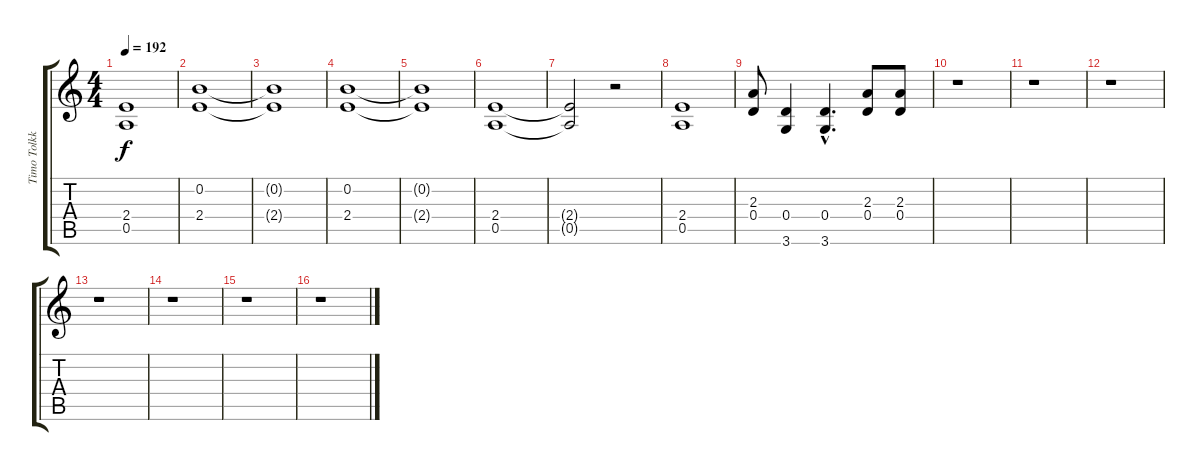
\track ("Timo Tolkki" "Timo Tolkk") {instrument distortionguitar}
\staff {score tabs}
\tuning (E4 B3 G3 D3 A2 E2) {hide}
\ts (4 4)
\tempo 192
\clef g2
\ks c
(2.4{t} 0.5{t}).1{dy f} |
(0.2 2.4).1 |
(0.2{t} 2.4{t}).1 |
(0.2 2.4).1 |
(0.2{t} 2.4{t}).1 |
(2.4 0.5).1 |
(2.4{t} 0.5{t}).2 r.2 |
(2.4 0.5).1 |
(2.3 0.4).8 (0.4 3.6).4 (0.4{hac} 3.6{hac}).4{d} (2.3 0.4).8 (2.3 0.4).8 |
r.1 |
r.1 |
r.1 |
r.1 |
r.1 |
r.1 |
r.1
